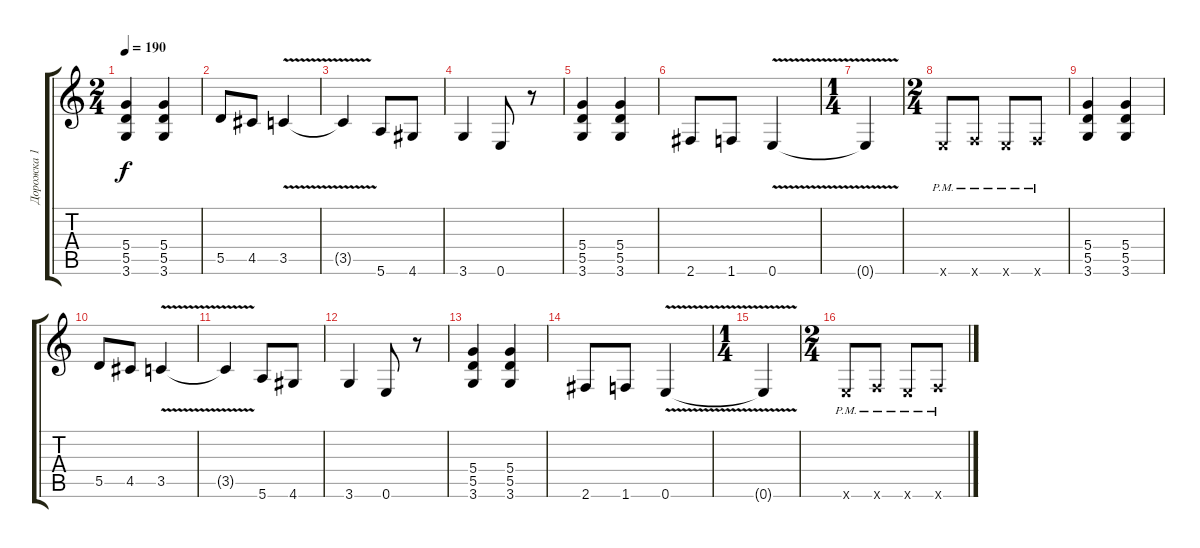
\track ("Дорожка 1" "Дорожка 1") {instrument distortionguitar}
\staff {score tabs}
\tuning (E4 B3 G3 D3 A2 E2) {hide}
\ts (2 4)
\tempo 190
\clef g2
\ks c
(5.4 5.5 3.6).4{dy f} (5.4 5.5 3.6).4 |
5.5.8 4.5.8 3.5{v}.4 |
3.5{t}.4 5.6.8 4.6.8 |
3.6.4 0.6.8 r.8 |
(5.4 5.5 3.6).4 (5.4 5.5 3.6).4 |
2.6.8 1.6.8 0.6{v}.4 |
\ts (1 4)
0.6{t}.4 |
\ts (2 4)
0.6{pm x}.8 1.6{pm x}.8 0.6{pm x}.8 1.6{pm x}.8 |
(5.4 5.5 3.6).4 (5.4 5.5 3.6).4 |
5.5.8 4.5.8 3.5{v}.4 |
3.5{t}.4 5.6.8 4.6.8 |
3.6.4 0.6.8 r.8 |
(5.4 5.5 3.6).4 (5.4 5.5 3.6).4 |
2.6.8 1.6.8 0.6{v}.4 |
\ts (1 4)
0.6{t}.4 |
\ts (2 4)
0.6{pm x}.8 1.6{pm x}.8 0.6{pm x}.8 1.6{pm x}.8
